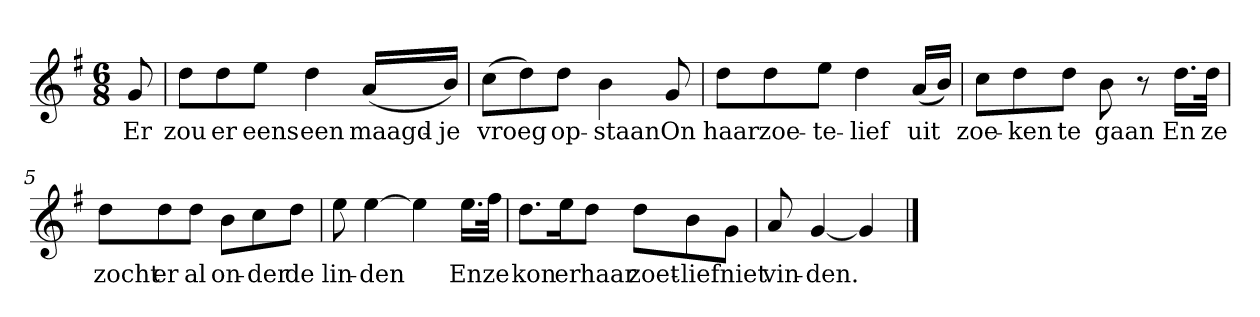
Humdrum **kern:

**kern	**text
*part1	*part1
*staff1	*staff1
*clefG2	*
*k[f#]	*
*G:	*
*M6/8	*
*MM120	*
=	=
8g	Er
=1	=1
8dd\L	zou
8dd\	er
8ee\J	eens
4dd	een
(16a/LL	maagd-
16b/JJ)	-je
=2	=2
(8cc\L	vroeg
8dd\)	.
8dd\J	op-
4b	-staan
8g	On
=3	=3
8dd\L	haar
8dd\	zoe-
8ee\J	-te-
4dd	-lief
(16a/LL	uit
16b/JJ)	.
=4	=4
8cc\L	zoe-
8dd\	-ken
8dd\J	te
8b	gaan
8r	.
16.dd\LL	En
32dd\JJk	ze
=5	=5
8dd\L	zocht
8dd\	er
8dd\J	al
8b\L	on-
8cc\	-der
8dd\J	de
=6	=6
8ee	lin-
[4ee	-den
4ee]	.
16.ee\LL	En
32ff#\JJk	ze
=7	=7
8.dd\L	kon
16ee\K	er
8dd\J	haar
8dd\L	zoet-
8b\	-lief
8g\J	niet
=8	=8
8a	vin-
[4g	-den.
4g]	.
==	==
*-	*-
